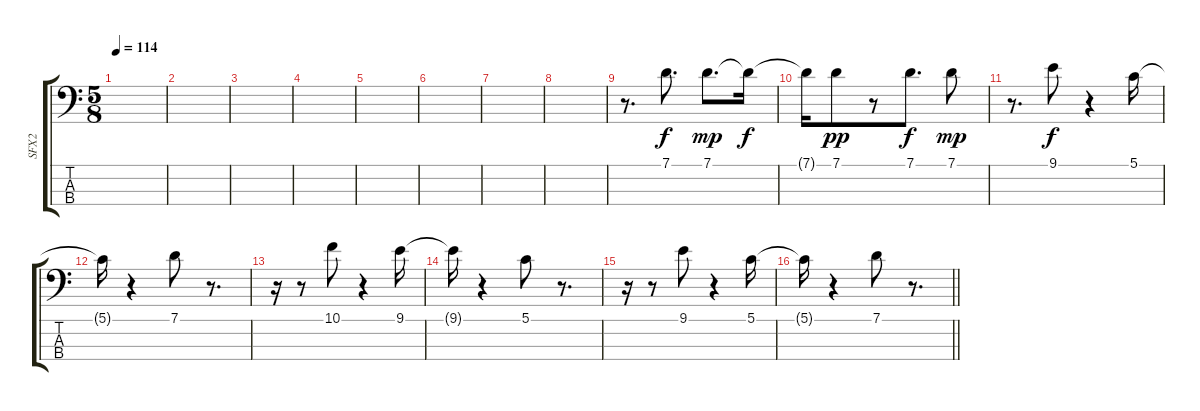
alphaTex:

\track ("SFX2" "SFX2") {instrument distortionguitar}
\staff {score tabs}
\tuning (G2 D2 A1 D1) {hide}
\ts (5 8)
\tempo 114
\clef f4
\ks c
|
|
|
|
|
|
|
|
r.8{d volume 11 balance 8 instrument distortionguitar} 7.1.8{d} 7.1.8{d dy mp} 7.1{t}.16{dy f} |
7.1{t}.16 7.1.8{dy pp} r.8 7.1.8{d dy f} 7.1.8{dy mp} |
r.8{d} 9.1.8{dy f} r.4 5.1.16 |
5.1{t}.16 r.4 7.1.8 r.8{d} |
r.16 r.8 10.1.8 r.4 9.1.16 |
9.1{t}.16 r.4 5.1.8 r.8{d} |
r.16 r.8 9.1.8 r.4 5.1.16 |
\barLineRight lightlight
5.1{t}.16 r.4 7.1.8 r.8{d}
